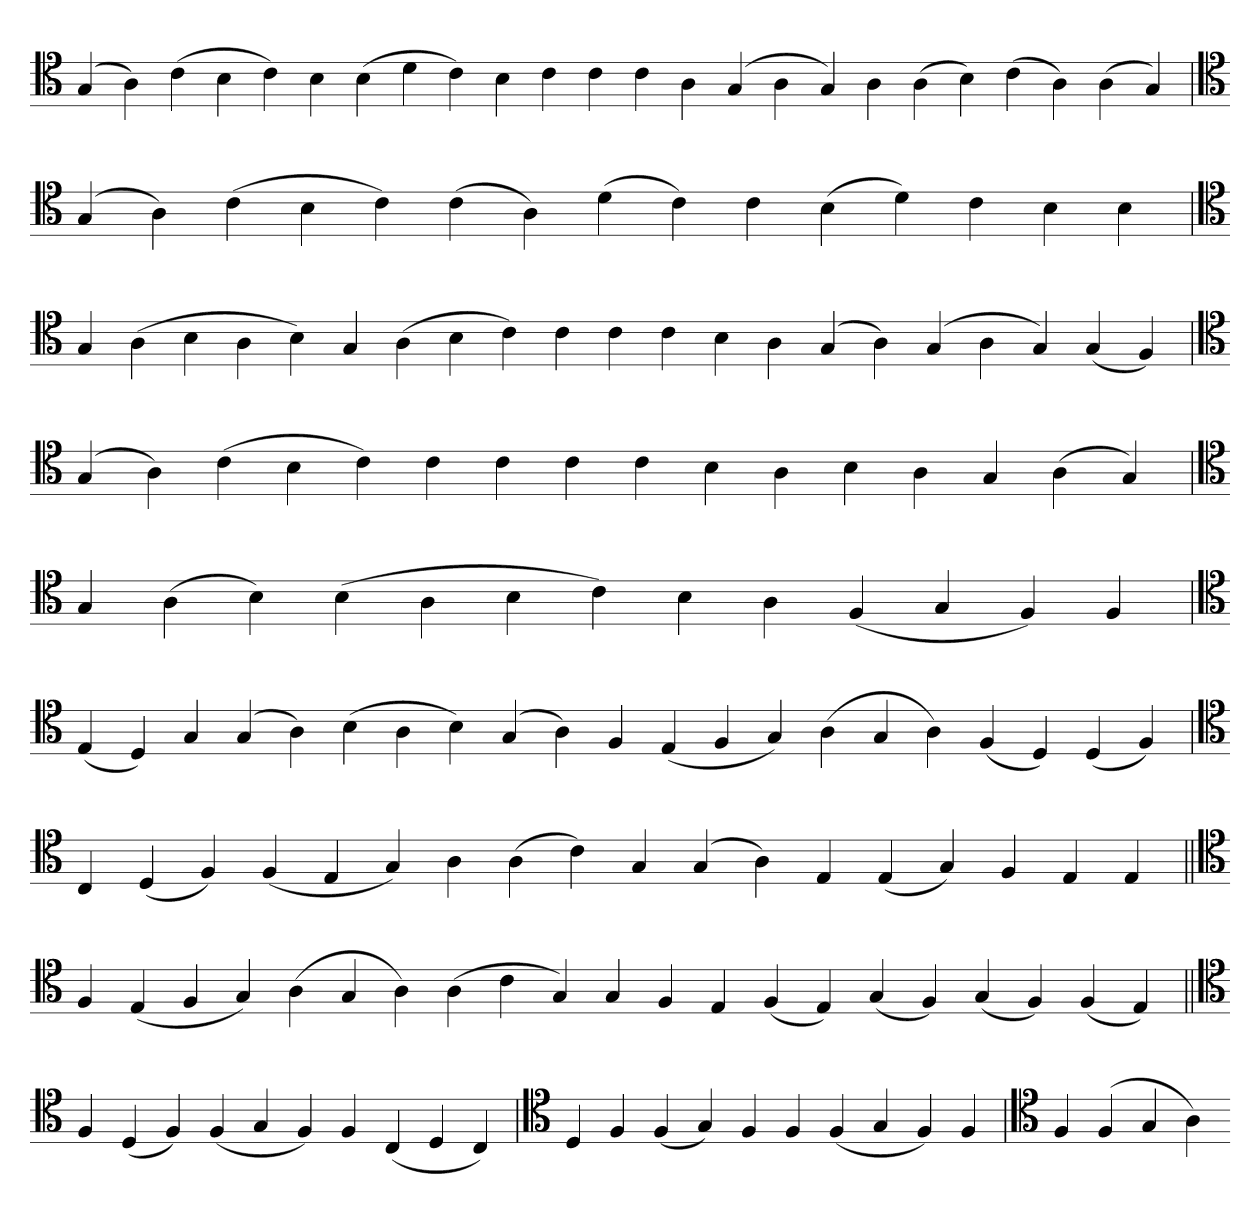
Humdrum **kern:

**kern
*part1
*staff1
*clefC4
=
(4G
4A)
(4c
4B
4c)
4B
(4B
4d
4c)
4B
4c
4c
4c
4A
(4G
4A
4G)
4A
(4A
4B)
(4c
4A)
(4A
4G)
=`
*clefC4
(4G
4A)
(4c
4B
4c)
(4c
4A)
(4d
4c)
4c
(4B
4d)
4c
4B
4B
=
*clefC4
4G
(4A
4B
4A
4B)
4G
(4A
4B
4c)
4c
4c
4c
4B
4A
(4G
4A)
(4G
4A
4G)
(4G
4F)
=`
*clefC4
(4G
4A)
(4c
4B
4c)
4c
4c
4c
4c
4B
4A
4B
4A
4G
(4A
4G)
=`
*clefC4
4G
(4A
4B)
(4B
4A
4B
4c)
4B
4A
(4F
4G
4F)
4F
=
*clefC4
(4E
4D)
4G
(4G
4A)
(4B
4A
4B)
(4G
4A)
4F
(4E
4F
4G)
(4A
4G
4A)
(4F
4D)
(4D
4F)
=`
*clefC4
4C
(4D
4F)
(4F
4E
4G)
4A
(4A
4c)
4G
(4G
4A)
4E
(4E
4G)
4F
4E
4E
=||
*clefC4
4F
(4E
4F
4G)
(4A
4G
4A)
(4A
4c
4G)
4G
4F
4E
(4F
4E)
(4G
4F)
(4G
4F)
(4F
4E)
=||
*clefC4
4F
(4D
4F)
(4F
4G
4F)
4F
(4C
4D
4C)
='
*clefC4
4D
4F
(4F
4G)
4F
4F
(4F
4G
4F)
4F
='
*clefC4
4F
(4F
4G
4A)
=-
*-
